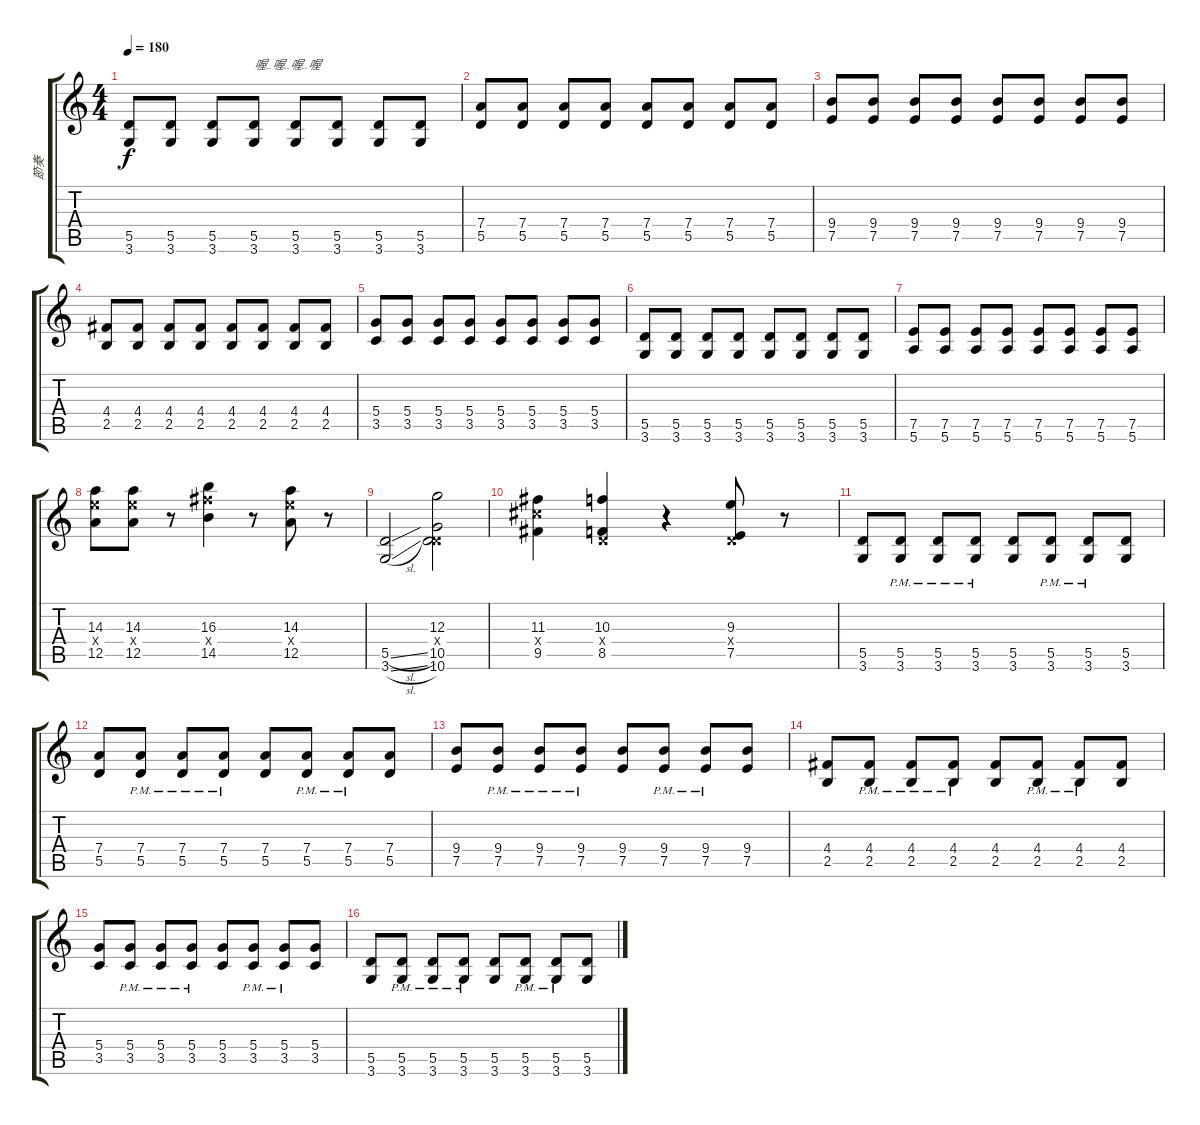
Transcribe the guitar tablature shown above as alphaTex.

\track ("節奏" "節奏") {instrument distortionguitar}
\staff {score tabs}
\tuning (E4 B3 G3 D3 A2 E2) {hide}
\ts (4 4)
\tempo 180
\clef g2
\ks c
(5.5 3.6).8{dy f} (5.5 3.6).8 (5.5 3.6).8 (5.5 3.6).8{txt "喔..喔..喔..喔"} (5.5 3.6).8 (5.5 3.6).8 (5.5 3.6).8 (5.5 3.6).8 |
(7.4 5.5).8 (7.4 5.5).8 (7.4 5.5).8 (7.4 5.5).8 (7.4 5.5).8 (7.4 5.5).8 (7.4 5.5).8 (7.4 5.5).8 |
(9.4 7.5).8 (9.4 7.5).8 (9.4 7.5).8 (9.4 7.5).8 (9.4 7.5).8 (9.4 7.5).8 (9.4 7.5).8 (9.4 7.5).8 |
(4.4 2.5).8 (4.4 2.5).8 (4.4 2.5).8 (4.4 2.5).8 (4.4 2.5).8 (4.4 2.5).8 (4.4 2.5).8 (4.4 2.5).8 |
(5.4 3.5).8 (5.4 3.5).8 (5.4 3.5).8 (5.4 3.5).8 (5.4 3.5).8 (5.4 3.5).8 (5.4 3.5).8 (5.4 3.5).8 |
(5.5 3.6).8 (5.5 3.6).8 (5.5 3.6).8 (5.5 3.6).8 (5.5 3.6).8 (5.5 3.6).8 (5.5 3.6).8 (5.5 3.6).8 |
(7.5 5.6).8 (7.5 5.6).8 (7.5 5.6).8 (7.5 5.6).8 (7.5 5.6).8 (7.5 5.6).8 (7.5 5.6).8 (7.5 5.6).8 |
(14.3 14.4{x} 12.5).8 (14.3 14.4{x} 12.5).8 r.8 (16.3 16.4{x} 14.5).4 r.8 (14.3 14.4{x} 12.5).8 r.8 |
(5.5{sl} 3.6{sl}).2 (12.3 0.4{x} 10.5 10.6).2 |
(11.3 11.4{x} 9.5).4 (10.3 0.4{x} 8.5).4 r.4 (9.3 0.4{x} 7.5).8 r.8 |
(5.5 3.6).8 (5.5{pm} 3.6{pm}).8 (5.5{pm} 3.6{pm}).8 (5.5{pm} 3.6{pm}).8 (5.5 3.6).8 (5.5{pm} 3.6).8 (5.5{pm} 3.6).8 (5.5 3.6).8 |
(7.4 5.5).8 (7.4{pm} 5.5{pm}).8 (7.4{pm} 5.5{pm}).8 (7.4{pm} 5.5{pm}).8 (7.4 5.5).8 (7.4{pm} 5.5{pm}).8 (7.4 5.5{pm}).8 (7.4 5.5).8 |
(9.4 7.5).8 (9.4{pm} 7.5{pm}).8 (9.4{pm} 7.5{pm}).8 (9.4{pm} 7.5{pm}).8 (9.4 7.5).8 (9.4{pm} 7.5).8 (9.4 7.5{pm}).8 (9.4 7.5).8 |
(4.4 2.5).8 (4.4 2.5{pm}).8 (4.4 2.5{pm}).8 (4.4 2.5{pm}).8 (4.4 2.5).8 (4.4{pm} 2.5).8 (4.4 2.5{pm}).8 (4.4 2.5).8 |
(5.4 3.5).8 (5.4 3.5{pm}).8 (5.4 3.5{pm}).8 (5.4 3.5{pm}).8 (5.4 3.5).8 (5.4{pm} 3.5).8 (5.4 3.5{pm}).8 (5.4 3.5).8 |
(5.5 3.6).8 (5.5{pm} 3.6{pm}).8 (5.5{pm} 3.6{pm}).8 (5.5{pm} 3.6{pm}).8 (5.5 3.6).8 (5.5{pm} 3.6).8 (5.5 3.6{pm}).8 (5.5 3.6).8
